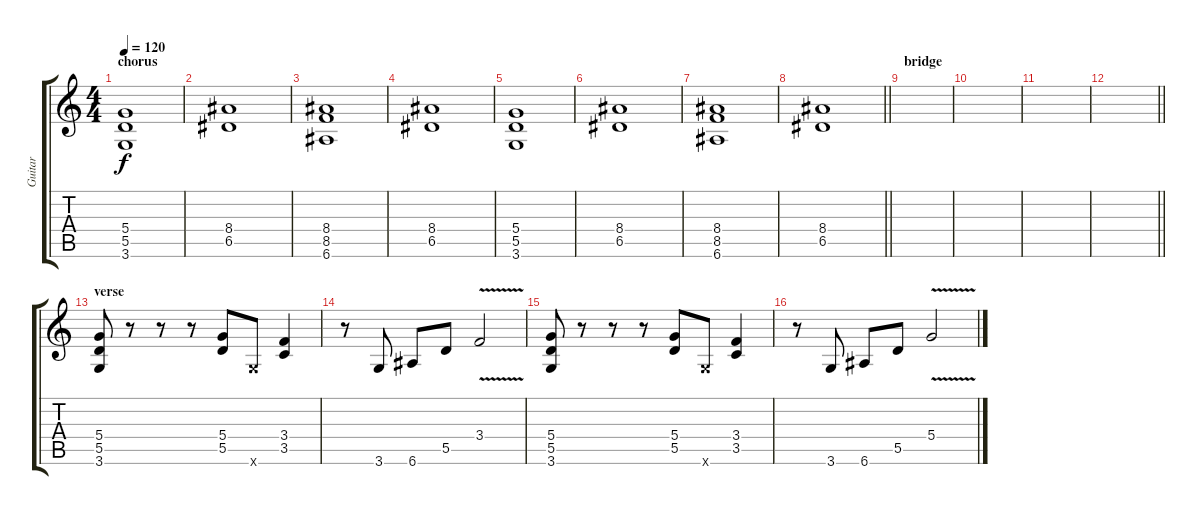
\track ("Guitar" "Guitar") {instrument overdrivenguitar}
\staff {score tabs}
\tuning (E4 B3 G3 D3 A2 E2) {hide}
\ts (4 4)
\section ("" "chorus")
\tempo 120
\clef g2
\ks c
(5.4 5.5 3.6).1{dy f} |
(8.4 6.5).1 |
(8.4 8.5 6.6).1 |
(8.4 6.5).1 |
(5.4 5.5 3.6).1 |
(8.4 6.5).1 |
(8.4 8.5 6.6).1 |
\barLineRight lightlight
(8.4 6.5).1 |
\section ("" "bridge")
|
|
|
\barLineRight lightlight
|
\section ("" "verse")
(5.4 5.5 3.6).8 r.8 r.8 r.8 (5.4 5.5).8 3.6{x}.8 (3.4 3.5).4 |
r.8 3.6.8 6.6.8 5.5.8 3.4{v}.2 |
(5.4 5.5 3.6).8 r.8 r.8 r.8 (5.4 5.5).8 3.6{x}.8 (3.4 3.5).4 |
r.8 3.6.8 6.6.8 5.5.8 5.4{v}.2
